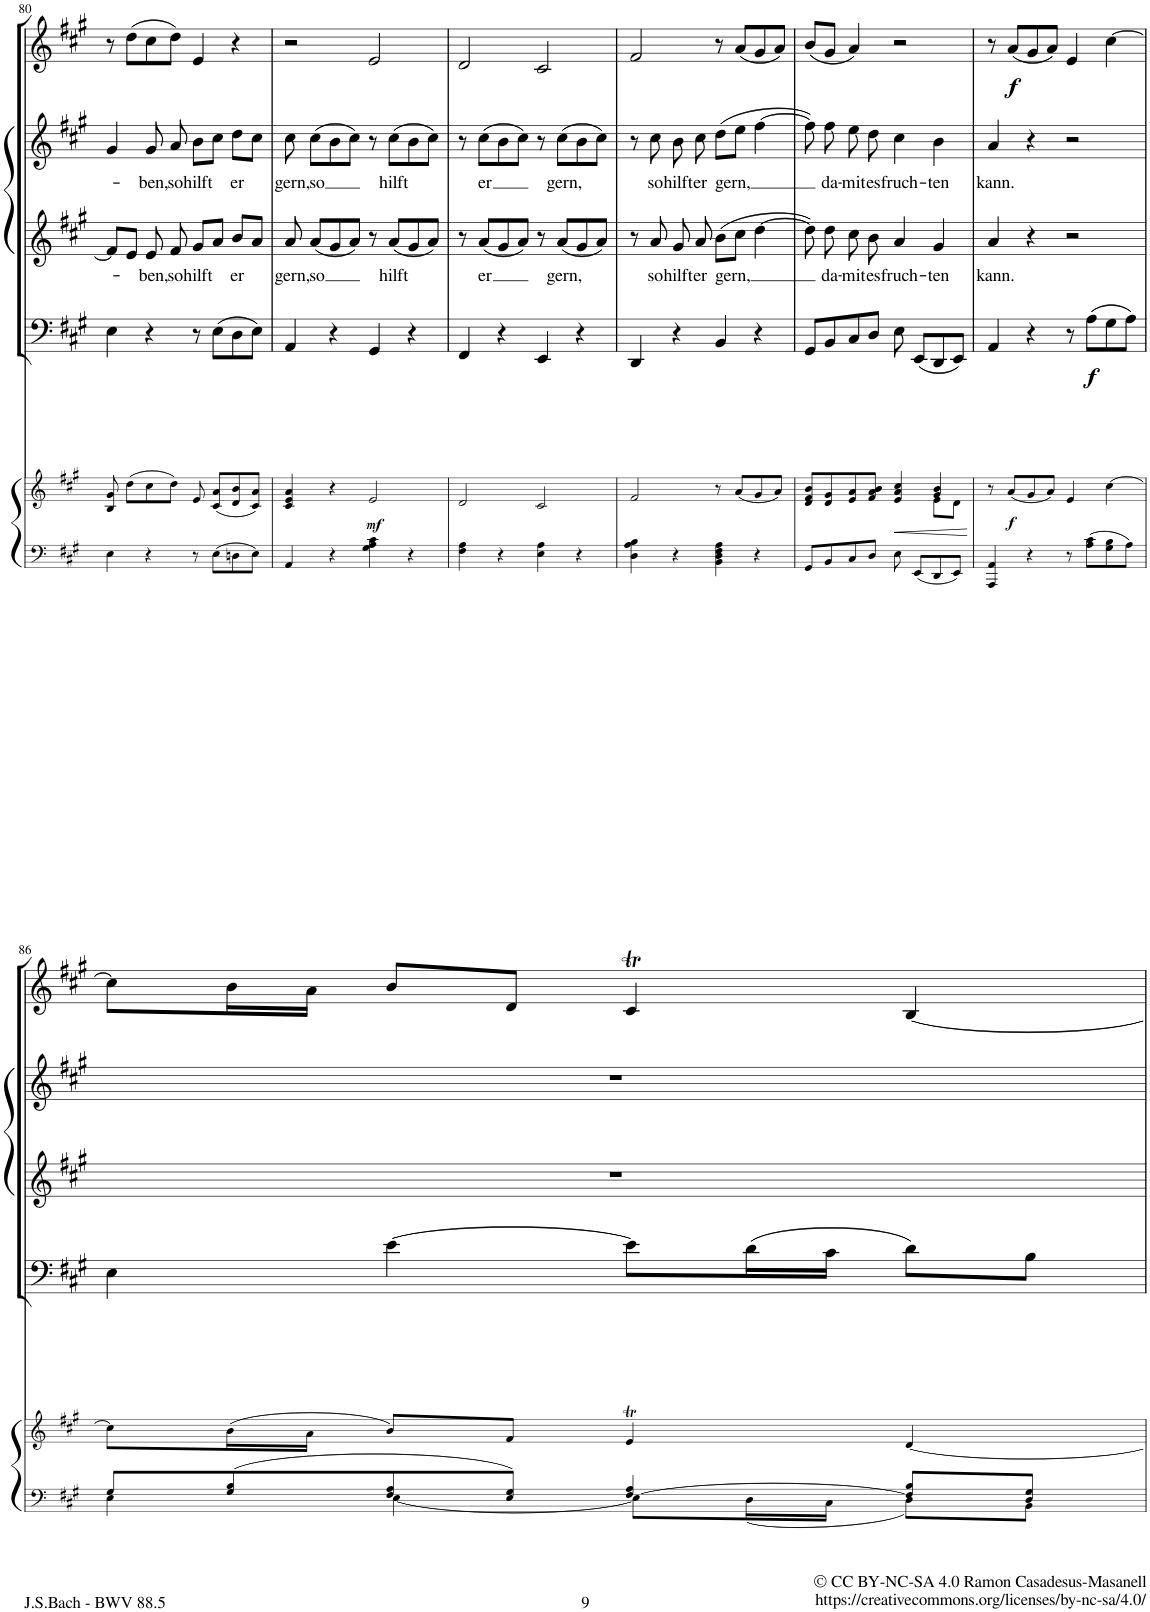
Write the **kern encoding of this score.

**kern	**kern	**dynam	**kern	**dynam	**kern	**text	**kern	**text	**kern	**dynam
*part5	*part5	*part5	*part4	*part4	*part3	*part3	*part2	*part2	*part1	*part1
*staff6	*staff5	*staff5/6	*staff4	*staff4	*staff3	*staff3	*staff2	*staff2	*staff1	*staff1
*I"Piano reduction	*	*	*I"Continuo	*	*I"Alto	*	*I"Soprano	*	*I"Oboe d'amore I.II. Violinio I.II.	*
*I'Pno	*	*	*	*	*	*	*	*	*	*
!!LO:PB:g=z
*clefF4	*clefG2	*	*clefF4	*	*clefG2	*	*clefG2	*	*clefG2	*
*k[f#c#g#]	*k[f#c#g#]	*	*k[f#c#g#]	*	*k[f#c#g#]	*	*k[f#c#g#]	*	*k[f#c#g#]	*
*M4/4	*M4/4	*	*M4/4	*	*M4/4	*	*M4/4	*	*M4/4	*
*met(c)	*met(c)	*	*met(c)	*	*met(c)	*	*met(c)	*	*met(c)	*
=80	=80	=80	=80	=80	=80	=80	=80	=80	=80	=80
4E\	8B/ 8g#/	.	4E\	.	8f#/L]	.	4g#/	.	8r	.
.	(8dd\L	.	.	.	8e/J	.	.	.	(8dd\L	.
!	!	!	!	!	!	!LO:LY:b	!	!LO:LY:b	!	!
4r	8cc#\	.	4r	.	8e/	-ben,	8g#/	-ben,	8cc#\	.
!	!	!	!	!	!	!LO:LY:b	!	!LO:LY:b	!	!
.	8dd\J)	.	.	.	8f#/	so	8a/	so	8dd\J)	.
!	!	!	!	!	!	!LO:LY:b	!	!LO:LY:b	!	!
8r	8e/	.	8r	.	8g#/L	hilft	8b\L	hilft	4e/	.
8E\L	(8c#/ 8a/L	.	(8E\L	.	8a/J	.	8cc#\J	.	.	.
!	!	!	!	!	!	!LO:LY:b	!	!LO:LY:b	!	!
8Dn\	8d/ 8b/	.	8D\	.	8b/L	er	8dd\L	er	4r	.
8E\J	8c#/ 8a/J)	.	8E\J)	.	8a/J	.	8cc#\J	.	.	.
=81	=81	=81	=81	=81	=81	=81	=81	=81	=81	=81
!	!	!	!	!	!	!LO:LY:b	!	!LO:LY:b	!	!
4AA/	4c#/ 4e/ 4a/	.	4AA/	.	8a/	gern,	8cc#\	gern,	2r	.
!	!	!	!	!	!	!LO:LY:b	!	!LO:LY:b	!	!
.	.	.	.	.	(8a/L	so	(8cc#\L	so	.	.
4r	4r	.	4r	.	8g#/	.	8b\	.	.	.
.	.	.	.	.	8a/J)	.	8cc#\J)	.	.	.
!	!	!LO:DY:b	!	!	!	!	!	!	!	!
4G#\ 4A\ 4c#\	2e/	mf	4GG#/	.	8r	.	8r	.	2e/	.
!	!	!	!	!	!	!LO:LY:b	!	!LO:LY:b	!	!
.	.	.	.	.	(8a/L	hilft	(8cc#\L	hilft	.	.
4r	.	.	4r	.	8g#/	.	8b\	.	.	.
.	.	.	.	.	8a/J)	.	8cc#\J)	.	.	.
=82	=82	=82	=82	=82	=82	=82	=82	=82	=82	=82
4F#\ 4A\	2d/	.	4FF#/	.	8r	.	8r	.	2d/	.
!	!	!	!	!	!	!LO:LY:b	!	!LO:LY:b	!	!
.	.	.	.	.	(8a/L	-er	(8cc#\L	-er	.	.
4r	.	.	4r	.	8g#/	.	8b\	.	.	.
.	.	.	.	.	8a/J)	.	8cc#\J)	.	.	.
4E\ 4A\	2c#/	.	4EE/	.	8r	.	8r	.	2c#/	.
!	!	!	!	!	!	!LO:LY:b	!	!LO:LY:b	!	!
.	.	.	.	.	(8a/L	gern,	(8cc#\L	gern,	.	.
4r	.	.	4r	.	8g#/	.	8b\	.	.	.
.	.	.	.	.	8a/J)	.	8cc#\J)	.	.	.
=83	=83	=83	=83	=83	=83	=83	=83	=83	=83	=83
4D\ 4A\ 4B\	2f#/	.	4DD/	.	8r	.	8r	.	2f#/	.
!	!	!	!	!	!	!LO:LY:b	!	!LO:LY:b	!	!
.	.	.	.	.	8a/	so	8cc#\	so	.	.
!	!	!	!	!	!	!LO:LY:b	!	!LO:LY:b	!	!
4r	.	.	4r	.	8g#/	hilft	8b\	hilft	.	.
!	!	!	!	!	!	!LO:LY:b	!	!LO:LY:b	!	!
.	.	.	.	.	8a/	er	8cc#\	er	.	.
!	!	!	!	!	!	!LO:LY:b	!	!LO:LY:b	!	!
4BB\ 4D\ 4F#\ 4A\	8r	.	4BB/	.	(8b\L	gern,	(8dd\L	gern,	8r	.
.	(8a/L	.	.	.	8cc#\J	.	8ee\J	.	(8a/L	.
4r	8g#/	.	4r	.	[4dd\	.	[4ff#\	.	8g#/	.
.	8a/J)	.	.	.	.	.	.	.	8a/J)	.
=84	=84	=84	=84	=84	=84	=84	=84	=84	=84	=84
*	*^	*	*	*	*	*	*	*	*	*
8GG#/L	8d/ 8f#/ 8b/L	2ryy	.	8GG#/L	.	8dd\])	.	8ff#\])	.	(8b/L	.
!	!	!	!	!	!	!	!LO:LY:b	!	!LO:LY:b	!	!
8BB/	8d/ 8g#/	.	.	8BB/	.	8dd\	da-	8ff#\	da-	8g#/J	.
!	!	!	!	!	!	!	!LO:LY:b	!	!LO:LY:b	!	!
8C#/	8e/ 8a/	.	.	8C#/	.	8cc#\	-mit	8ee\	-mit	4a/)	.
!	!	!	!	!	!	!	!LO:LY:b	!	!LO:LY:b	!	!
8D/J	8f#/ 8a/ 8b/J	.	.	8D/J	.	8b\	es	8dd\	es	.	.
!	!	!	!LO:HP:b	!	!	!	!LO:LY:b	!	!LO:LY:b	!	!
8E\	4e/ 4a/ 4cc#/	4ryy	<	8E\	.	4a/	fruch-	4cc#\	fruch-	2r	.
8EE/L	.	.	.	(8EE/L	.	.	.	.	.	.	.
!	!	!	!	!	!	!	!LO:LY:b	!	!LO:LY:b	!	!
8DD/	4g#/ 4b/	8e\L	.	8DD/	.	4g#/	-ten	4b\	-ten	.	.
8EE/J	.	8d\J	.	8EE/J)	.	.	.	.	.	.	.
*	*v	*v	*	*	*	*	*	*	*	*	*
.	.	[	.	.	.	.	.	.	.	.
=85	=85	=85	=85	=85	=85	=85	=85	=85	=85	=85
!	!	!	!	!	!	!LO:LY:b	!	!LO:LY:b	!	!
4AAA/ 4AA/	8r	.	4AA/	.	4a/	kann.	4a/	kann.	8r	.
!	!	!LO:DY:b	!	!	!	!	!	!	!	!LO:DY:b
.	(8a/L	f	.	.	.	.	.	.	(8a/L	f
4r	8g#/	.	4r	.	4r	.	4r	.	8g#/	.
.	8a/J)	.	.	.	.	.	.	.	8a/J)	.
8r	4e/	.	8r	.	2r	.	2r	.	4e/	.
!	!	!	!	!LO:DY:b	!	!	!	!	!	!
8A\ 8c#\L	.	.	(8A\L	f	.	.	.	.	.	.
8G#\ 8B\	[4cc#\	.	8G#\	.	.	.	.	.	[4cc#\	.
8A\J	.	.	8A\J)	.	.	.	.	.	.	.
!!LO:LB:g=z
=86	=86	=86	=86	=86	=86	=86	=86	=86	=86	=86
*^	*	*	*	*	*	*	*	*	*	*
8G#/L	4E\	8cc#\L]	.	4E\	.	1r	.	1r	.	8cc#\L]	.
8G#/ 8B/	.	(16b\L	.	.	.	.	.	.	.	16b\L	.
.	.	16a\JJ	.	.	.	.	.	.	.	16a\JJ	.
8F#/ 8A/	[4E\	8b/L)	.	[4e\	.	.	.	.	.	8b/L	.
8E/ 8G#/J	.	8f#/J	.	.	.	.	.	.	.	8d/J	.
[4F#/ 4A/	8E\L]	4eT/	.	8e\L]	.	.	.	.	.	4c#t/	.
.	16D\L	.	.	(16d\L	.	.	.	.	.	.	.
.	16C#\JJ	.	.	16c#\JJ	.	.	.	.	.	.	.
8F#/] 8B/L	8D\L	[4d/	.	8d\L)	.	.	.	.	.	[4B/	.
8D/ 8G#/J	8BB\J	.	.	8B\J	.	.	.	.	.	.	.
*v	*v	*	*	*	*	*	*	*	*	*	*
=	=	=	=	=	=	=	=	=	=	=
*-	*-	*-	*-	*-	*-	*-	*-	*-	*-	*-
